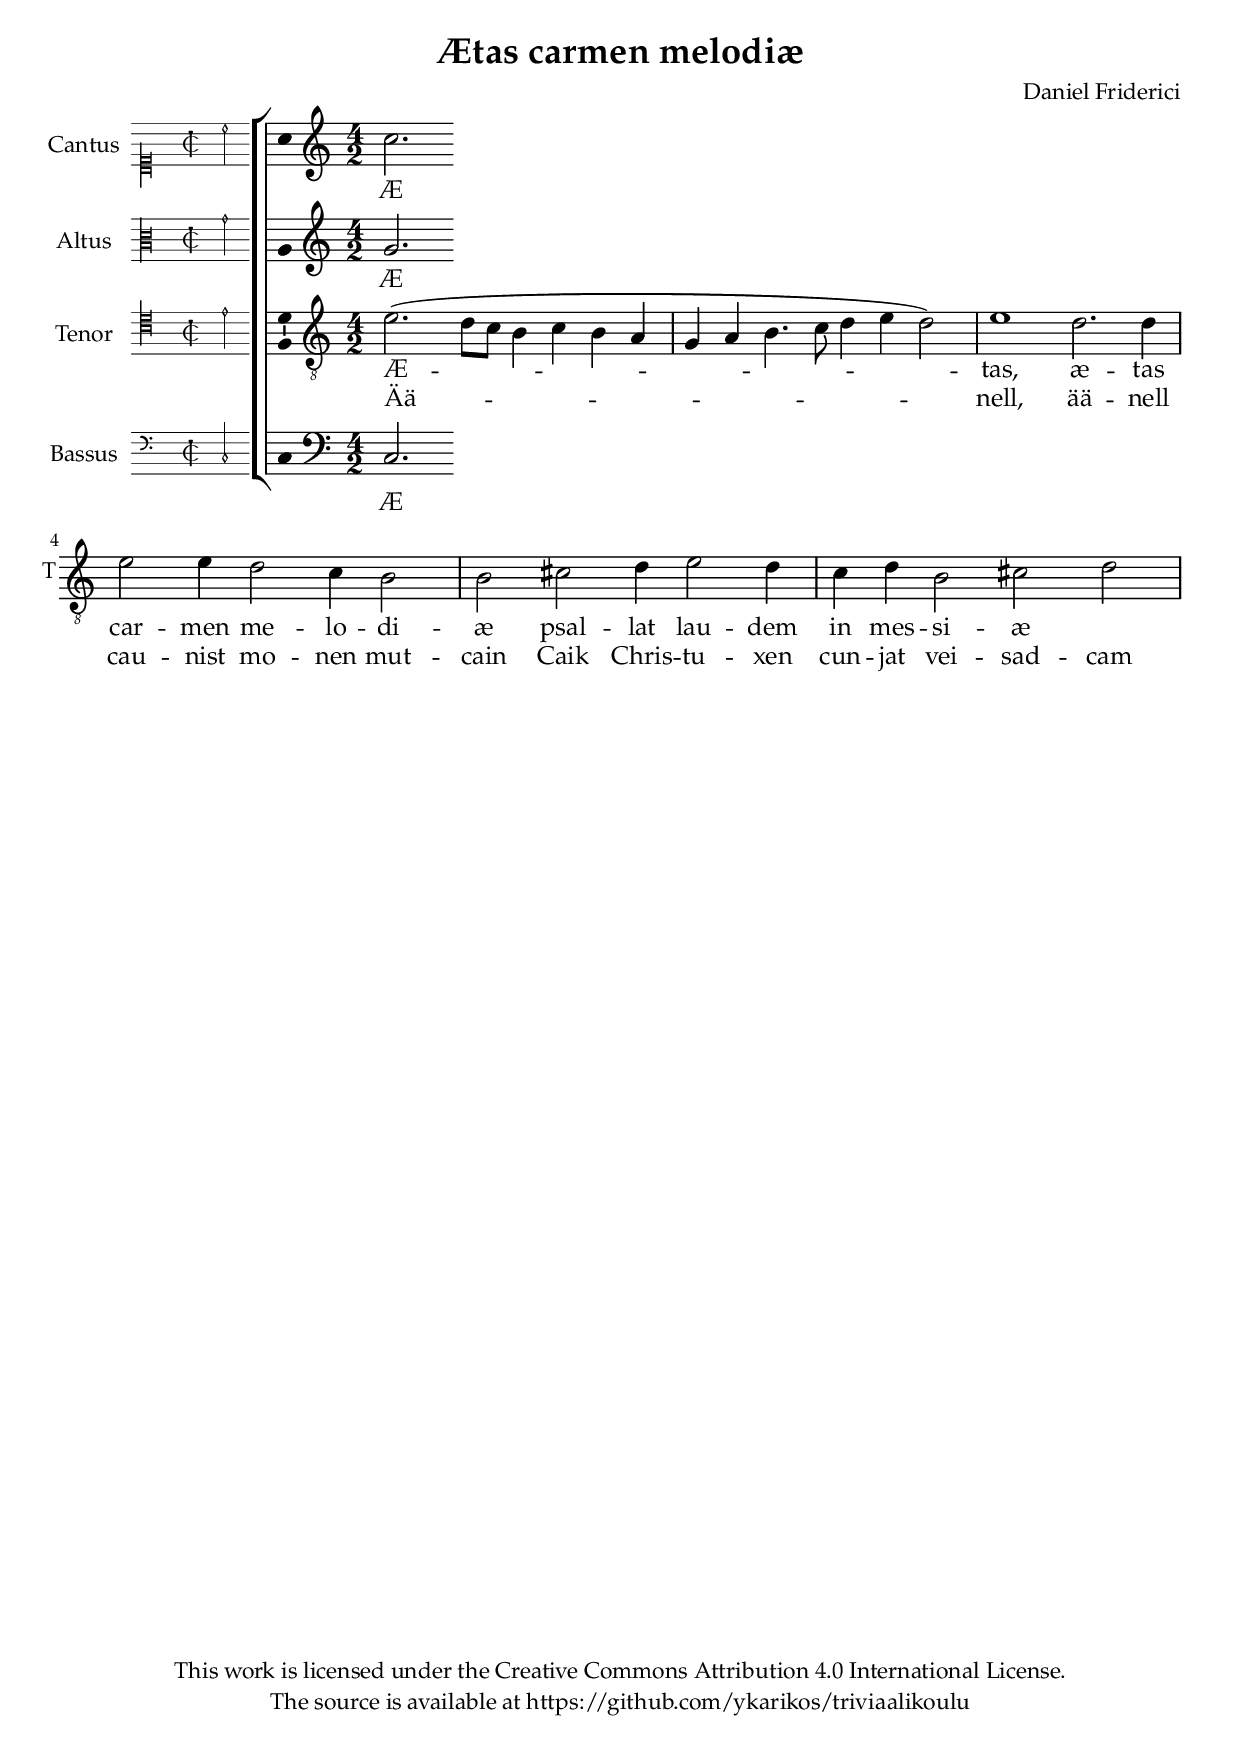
\version "2.19.49"
\include "suomi.ly"

global = { 
%  \numericTimeSignature
  \time 4/2 
%  \autoBeamOff
  \key c \major
  \set Staff.midiInstrument = #"voice oohs"
}

\header {
  title = "Ætas carmen melodiæ"
%  subtitle = ""
  composer = "Daniel Friderici"
%  instrument = "Voice (SATB)"
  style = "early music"
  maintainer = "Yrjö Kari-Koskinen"
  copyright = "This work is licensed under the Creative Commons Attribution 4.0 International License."
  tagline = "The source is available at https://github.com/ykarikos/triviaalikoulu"
}

\paper {
    #(define fonts
        (make-pango-font-tree "Palatino"
                              "Nimbus Sans"
                              "Luxi Mono"
                              (/ staff-height pt 20)))
}


SopranoMusic = \relative c'' {
  \set Staff.instrumentName = #"Cantus"
  \set Staff.shortInstrumentName = "C"

	\incipit { \clef "mensural-c1" \key c \major \time 2/2 c''2 }
	c2.
}

stanzaOneLyrics = \lyricmode {
	Æ -- tas, æ -- tas car -- men me -- lo -- di -- æ
	psal -- lat lau -- dem in mes -- si -- æ
}

stanzaTwoLyrics = \lyricmode {
	Ää -- nell, ää -- nell cau -- nist mo -- nen mut -- cain
	Caik Chris -- tu -- xen cun -- jat vei -- sad -- cam
	Chris -- tu -- xen cun -- jat vei -- sad -- cam.
	Kii -- tos vird -- hell i -- loid -- cam,
	kii -- tos vird -- hell i -- loid --cam,
	kii -- tos vird -- hell i -- loid --cam.
	Hän on kel -- vol -- li -- nen kunn -- jaan
	Quin pii -- nal -- lans saat lep -- py -- män
	Ar -- mon I -- sän Ju -- ma -- lan.
}

AltoMusic = \relative c'' {
  \set Staff.instrumentName = #"Altus"
  \set Staff.shortInstrumentName = "A"

  \incipit { \clef "mensural-c3" \key c \major \time 2/2 g'2 }

	g2.

}

TenoreMusic = \relative c' {
  \set Staff.instrumentName = #"Tenor"
  \set Staff.shortInstrumentName = "T"

	\incipit { \clef "mensural-c4" \key c \major \time 2/2 e'2 }

	\clef "treble_8"
	e2.( d8 c h4 c h a | g a h4. c8 d4 e d2) | 
	e1 d2. d4 | e2 e4 d2 c4 h2 | h2 cis d4 e2 d4 | 
	c4 d h2 cis d |

}

BassMusic = \relative c {
  \set Staff.instrumentName = #"Bassus"
  \set Staff.shortInstrumentName = "B"

	\incipit { \clef "mensural-f" \key c \major \time 2/2 c2 }

	\clef bass
	c2.
}



\score {
  \new ChoirStaff <<
    \new Staff <<
      \new Voice = "Soprano" {
		\global
        \SopranoMusic
      }
     \new Lyrics \lyricsto "Soprano" {
       \stanzaOneLyrics
     }
    >>
    \new Staff <<
      \new Voice = "Alto" {
        \global
        \AltoMusic
      }
     \new Lyrics \lyricsto "Alto" {
       \stanzaOneLyrics
     }
    >>
    \new Staff <<
      \new Voice = "Tenore" {
        \global
        \TenoreMusic
      }
      \new Lyrics \lyricsto "Tenore" {
       \stanzaOneLyrics
      }
      \new Lyrics \lyricsto "Tenore" {
       \stanzaTwoLyrics
      }
    >>
    \new Staff <<
      \new Voice = "Bass" {
        \global
        \BassMusic
      }
      \new Lyrics \lyricsto "Bass" {
       \stanzaOneLyrics
      }
    >>
  >>
  \midi { 
    \tempo 4 = 160
  }
  \layout {
    \context {
      \Voice
      \consists "Ambitus_engraver"
    }
    indent = 3.5\cm
    incipit-width = 2\cm
    \context {
     \Staff \RemoveEmptyStaves
    }
    \context {
     \Score
     \override VerticalAxisGroup.remove-first = ##t
    }
  }
}